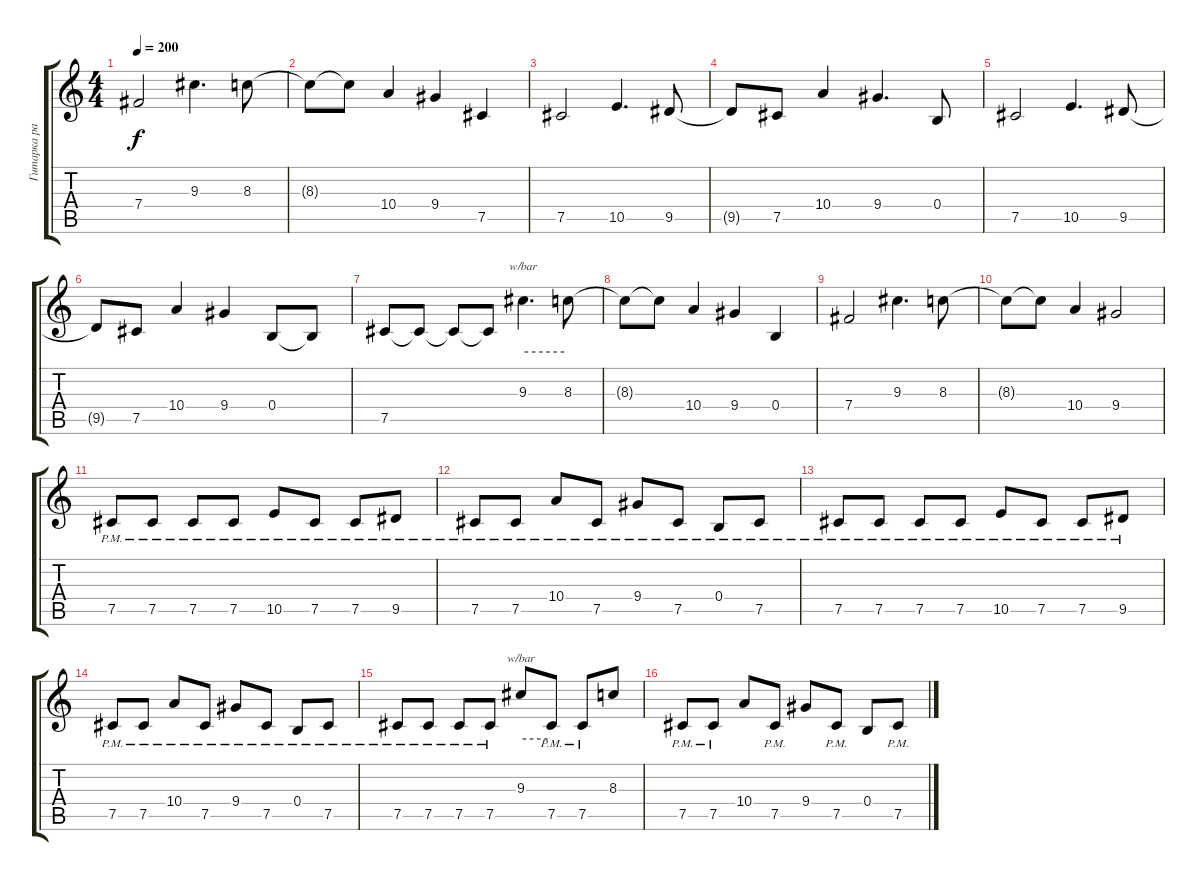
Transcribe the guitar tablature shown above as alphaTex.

\track ("Гитарка раз" "Гитарка ра") {instrument distortionguitar}
\staff {score tabs}
\tuning (Db4 Ab3 E3 B2 Gb2 B1) {hide}
\ts (4 4)
\tempo 200
\clef g2
\ks c
7.4.2{dy f} 9.3.4{d} 8.3.8 |
8.3{t}.8 8.3{t}.8 10.4.4 9.4.4 7.5.4 |
7.5.2 10.5.4{d} 9.5.8 |
9.5{t}.8 7.5.8 10.4.4 9.4.4{d} 0.4.8 |
7.5.2 10.5.4{d} 9.5.8 |
9.5{t}.8 7.5.8 10.4.4 9.4.4 0.4.8 0.4{t}.8 |
7.5.8 7.5{t}.8 7.5{t}.8 7.5{t}.8 9.3.4{d tbe (hold default 0 0 60 0)} 8.3.8 |
8.3{t}.8 8.3{t}.8 10.4.4 9.4.4 0.4.4 |
7.4.2 9.3.4{d} 8.3.8 |
8.3{t}.8 8.3{t}.8 10.4.4 9.4.2 |
7.5{pm}.8 7.5{pm}.8 7.5{pm}.8 7.5{pm}.8 10.5{pm}.8 7.5{pm}.8 7.5{pm}.8 9.5{pm}.8 |
7.5{pm}.8 7.5{pm}.8 10.4{pm}.8 7.5{pm}.8 9.4{pm}.8 7.5{pm}.8 0.4{pm}.8 7.5{pm}.8 |
7.5{pm}.8 7.5{pm}.8 7.5{pm}.8 7.5{pm}.8 10.5{pm}.8 7.5{pm}.8 7.5{pm}.8 9.5{pm}.8 |
7.5{pm}.8 7.5{pm}.8 10.4{pm}.8 7.5{pm}.8 9.4{pm}.8 7.5{pm}.8 0.4{pm}.8 7.5{pm}.8 |
7.5{pm}.8 7.5{pm}.8 7.5{pm}.8 7.5{pm}.8 9.3.8{tbe (hold default 0 0 60 0)} 7.5{pm}.8 7.5{pm}.8 8.3.8 |
7.5{pm}.8 7.5{pm}.8 10.4.8 7.5{pm}.8 9.4.8 7.5{pm}.8 0.4.8 7.5{pm}.8
